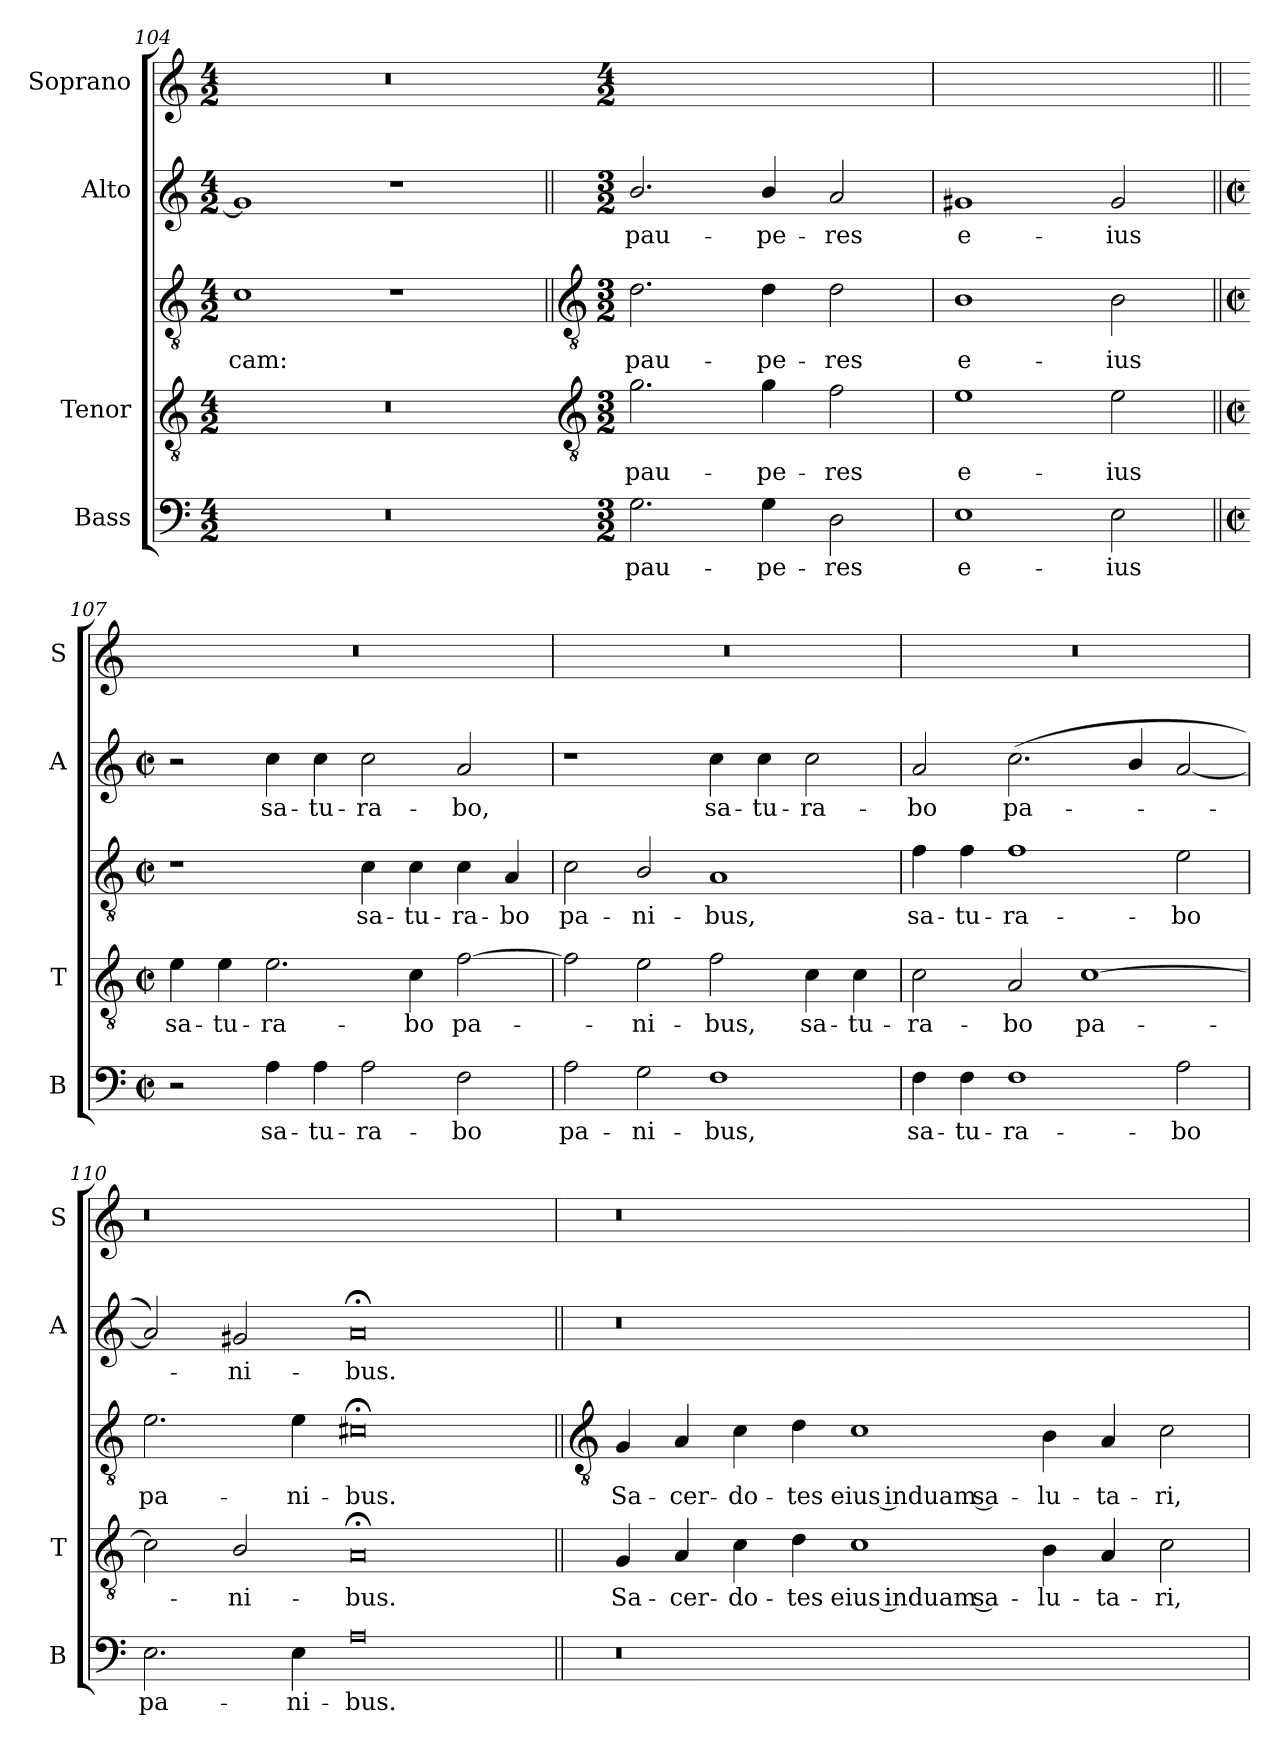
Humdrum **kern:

**kern	**text	**kern	**text	**kern	**text	**kern	**text	**kern
*part4	*part4	*part3	*part3	*part3	*part3	*part2	*part2	*part1
*staff5	*staff5	*staff4	*staff4	*staff3	*staff3	*staff2	*staff2	*staff1
*I"Bass	*	*I"Tenor	*	*	*	*I"Alto	*	*I"Soprano
*I'B	*	*I'T	*	*	*	*I'A	*	*I'S
*clefF4	*	*clefGv2	*	*clefGv2	*	*clefG2	*	*clefG2
*k[]	*	*k[]	*	*k[]	*	*k[]	*	*k[]
*C:	*	*C:	*	*C:	*	*C:	*	*C:
*M4/2	*	*M4/2	*	*M4/2	*	*M4/2	*	*M4/2
=104	=104	=104	=104	=104	=104	=104	=104	=104
!	!	!	!	!	!LO:LY:b	!	!	!
0r	.	0r	.	1c	cam:	1g]	.	0r
.	.	.	.	1r	.	1r	.	.
!!LO:LB:g=z
=105||	=105	=105||	=105	=105||	=105	=105||	=105	=105
*	*	*clefGv2	*	*clefGv2	*	*	*	*
*M3/2	*	*M3/2	*	*M3/2	*	*M3/2	*	*M4/2
!	!LO:LY:b	!	!LO:LY:b	!	!LO:LY:b	!	!LO:LY:b	!
2.G	pau-	2.g	pau-	2.d	pau-	2.b/	pau-	1.r
!	!LO:LY:b	!	!LO:LY:b	!	!LO:LY:b	!	!LO:LY:b	!
4G	-pe-	4g	-pe-	4d	-pe-	4b/	-pe-	.
!	!LO:LY:b	!	!LO:LY:b	!	!LO:LY:b	!	!LO:LY:b	!
2D	-res	2f	-res	2d	-res	2a	-res	.
=106	=106	=106	=106	=106	=106	=106	=106	=106
!	!LO:LY:b	!	!LO:LY:b	!	!LO:LY:b	!	!LO:LY:b	!
1E	e-	1e	e-	1B	e-	1g#X	e-	1.r
!	!LO:LY:b	!	!LO:LY:b	!	!LO:LY:b	!	!LO:LY:b	!
2E	-ius	2e	-ius	2B	-ius	2g#	-ius	.
=107||	=107||	=107||	=107||	=107||	=107||	=107||	=107||	=107||
*M4/2	*	*M4/2	*	*M4/2	*	*M4/2	*	*
*met(c|)	*	*met(c|)	*	*met(c|)	*	*met(c|)	*	*
!	!	!	!LO:LY:b	!	!	!	!	!
2r	.	4e	sa-	1r	.	2r	.	0r
!	!	!	!LO:LY:b	!	!	!	!	!
.	.	4e	-tu-	.	.	.	.	.
!	!LO:LY:b	!	!LO:LY:b	!	!	!	!LO:LY:b	!
4A	sa-	2.e	-ra-	.	.	4cc	sa-	.
!	!LO:LY:b	!	!	!	!	!	!LO:LY:b	!
4A	-tu-	.	.	.	.	4cc	-tu-	.
!	!LO:LY:b	!	!	!	!LO:LY:b	!	!LO:LY:b	!
2A	-ra-	.	.	4c	sa-	2cc	-ra-	.
!	!	!	!LO:LY:b	!	!LO:LY:b	!	!	!
.	.	4c	-bo	4c	-tu-	.	.	.
!	!LO:LY:b	!	!LO:LY:b	!	!LO:LY:b	!	!LO:LY:b	!
2F	-bo	[2f	pa-	4c	-ra-	2a	-bo,	.
!	!	!	!	!	!LO:LY:b	!	!	!
.	.	.	.	4A	-bo	.	.	.
=108	=108	=108	=108	=108	=108	=108	=108	=108
!	!LO:LY:b	!	!	!	!LO:LY:b	!	!	!
2A	pa-	2f]	.	2c	pa-	1r	.	0r
!	!LO:LY:b	!	!LO:LY:b	!	!LO:LY:b	!	!	!
2G	-ni-	2e	ni-	2B/	-ni-	.	.	.
!	!LO:LY:b	!	!LO:LY:b	!	!LO:LY:b	!	!LO:LY:b	!
1F	-bus,	2f	-bus,	1A	-bus,	4cc	sa-	.
!	!	!	!	!	!	!	!LO:LY:b	!
.	.	.	.	.	.	4cc	-tu-	.
!	!	!	!LO:LY:b	!	!	!	!LO:LY:b	!
.	.	4c	sa-	.	.	2cc	-ra-	.
!	!	!	!LO:LY:b	!	!	!	!	!
.	.	4c	-tu-	.	.	.	.	.
=109	=109	=109	=109	=109	=109	=109	=109	=109
!	!LO:LY:b	!	!LO:LY:b	!	!LO:LY:b	!	!LO:LY:b	!
4F	sa-	2c	ra-	4f	-sa-	2a	-bo	0r
!	!LO:LY:b	!	!	!	!LO:LY:b	!	!	!
4F	-tu-	.	.	4f	-tu-	.	.	.
!	!LO:LY:b	!	!LO:LY:b	!	!LO:LY:b	!	!LO:LY:b	!
1F	-ra-	2A	-bo	1f	-ra-	(<2.cc	pa-	.
!	!	!	!LO:LY:b	!	!	!	!	!
.	.	[1c	pa-	.	.	.	.	.
.	.	.	.	.	.	4b/	.	.
!	!LO:LY:b	!	!	!	!LO:LY:b	!	!	!
2A	-bo	.	.	2e	-bo	[2a	.	.
=110	=110	=110	=110	=110	=110	=110	=110	=110
!	!LO:LY:b	!	!	!	!LO:LY:b	!	!	!
2.E	pa-	2c]	.	2.e	pa-	2a])	.	0.r
!	!	!	!LO:LY:b	!	!	!	!LO:LY:b	!
.	.	2B/	ni-	.	.	2g#X	ni-	.
!	!LO:LY:b	!	!	!	!LO:LY:b	!	!	!
4E	-ni-	.	.	4e	-ni-	.	.	.
!	!LO:LY:b	!	!LO:LY:b	!	!LO:LY:b	!	!LO:LY:b	!
0A	-bus.	0A;<	-bus.	0c#X;<	-bus.	0a;<	-bus.	.
!!LO:LB:g=z
=111||	=111	=111||	=111	=111||	=111	=111||	=111	=111
*	*	*	*	*clefGv2	*	*	*	*
*	*	*k[]	*	*k[]	*	*	*	*
*	*	*C:	*	*C:	*	*	*	*
!	!	!	!LO:LY:b	!	!LO:LY:b	!	!	!
0.r	.	4G	Sa-	4G	Sa-	0.r	.	0.r
!	!	!	!LO:LY:b	!	!LO:LY:b	!	!	!
.	.	4A	-cer-	4A	-cer-	.	.	.
!	!	!	!LO:LY:b	!	!LO:LY:b	!	!	!
.	.	4c	-do-	4c	-do-	.	.	.
!	!	!	!LO:LY:b	!	!LO:LY:b	!	!	!
.	.	4d	-tes	4d	-tes	.	.	.
!	!	!	!LO:LY:b	!	!LO:LY:b	!	!	!
.	.	1c	eius induam sa-	1c	eius induam sa-	.	.	.
!	!	!	!LO:LY:b	!	!LO:LY:b	!	!	!
.	.	4B	-lu-	4B	-lu-	.	.	.
!	!	!	!LO:LY:b	!	!LO:LY:b	!	!	!
.	.	4A	-ta-	4A	-ta-	.	.	.
!	!	!	!LO:LY:b	!	!LO:LY:b	!	!	!
.	.	2c	-ri,	2c	-ri,	.	.	.
=	=	=	=	=	=	=	=	=
*-	*-	*-	*-	*-	*-	*-	*-	*-
